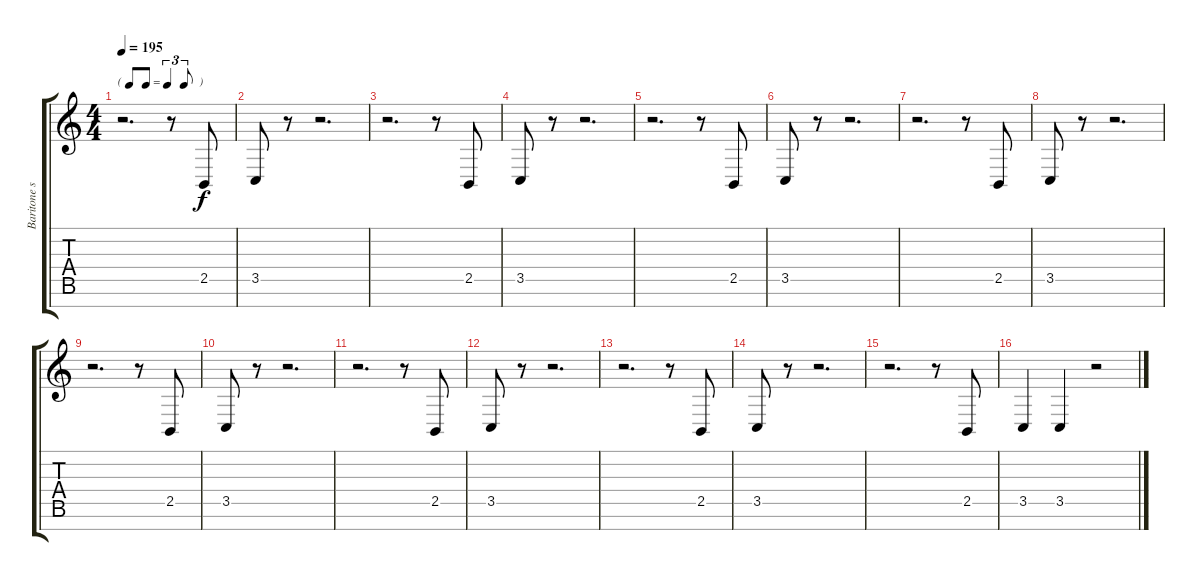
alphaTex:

\track ("Baritone sax" "Baritone s") {instrument baritonesax}
\staff {score tabs}
\tuning (E4 B3 G3 D3 A2 E2 B1) {hide}
\ts (4 4)
\tf triplet8th
\tempo 195
\clef g2
\ks c
r.2{d dy f} r.8 2.5.8 |
3.5.8 r.8 r.2{d} |
r.2{d} r.8 2.5.8 |
3.5.8 r.8 r.2{d} |
r.2{d} r.8 2.5.8 |
3.5.8 r.8 r.2{d} |
r.2{d} r.8 2.5.8 |
3.5.8 r.8 r.2{d} |
r.2{d} r.8 2.5.8 |
3.5.8 r.8 r.2{d} |
r.2{d} r.8 2.5.8 |
3.5.8 r.8 r.2{d} |
r.2{d} r.8 2.5.8 |
3.5.8 r.8 r.2{d} |
r.2{d} r.8 2.5.8 |
3.5.4 3.5.4 r.2
